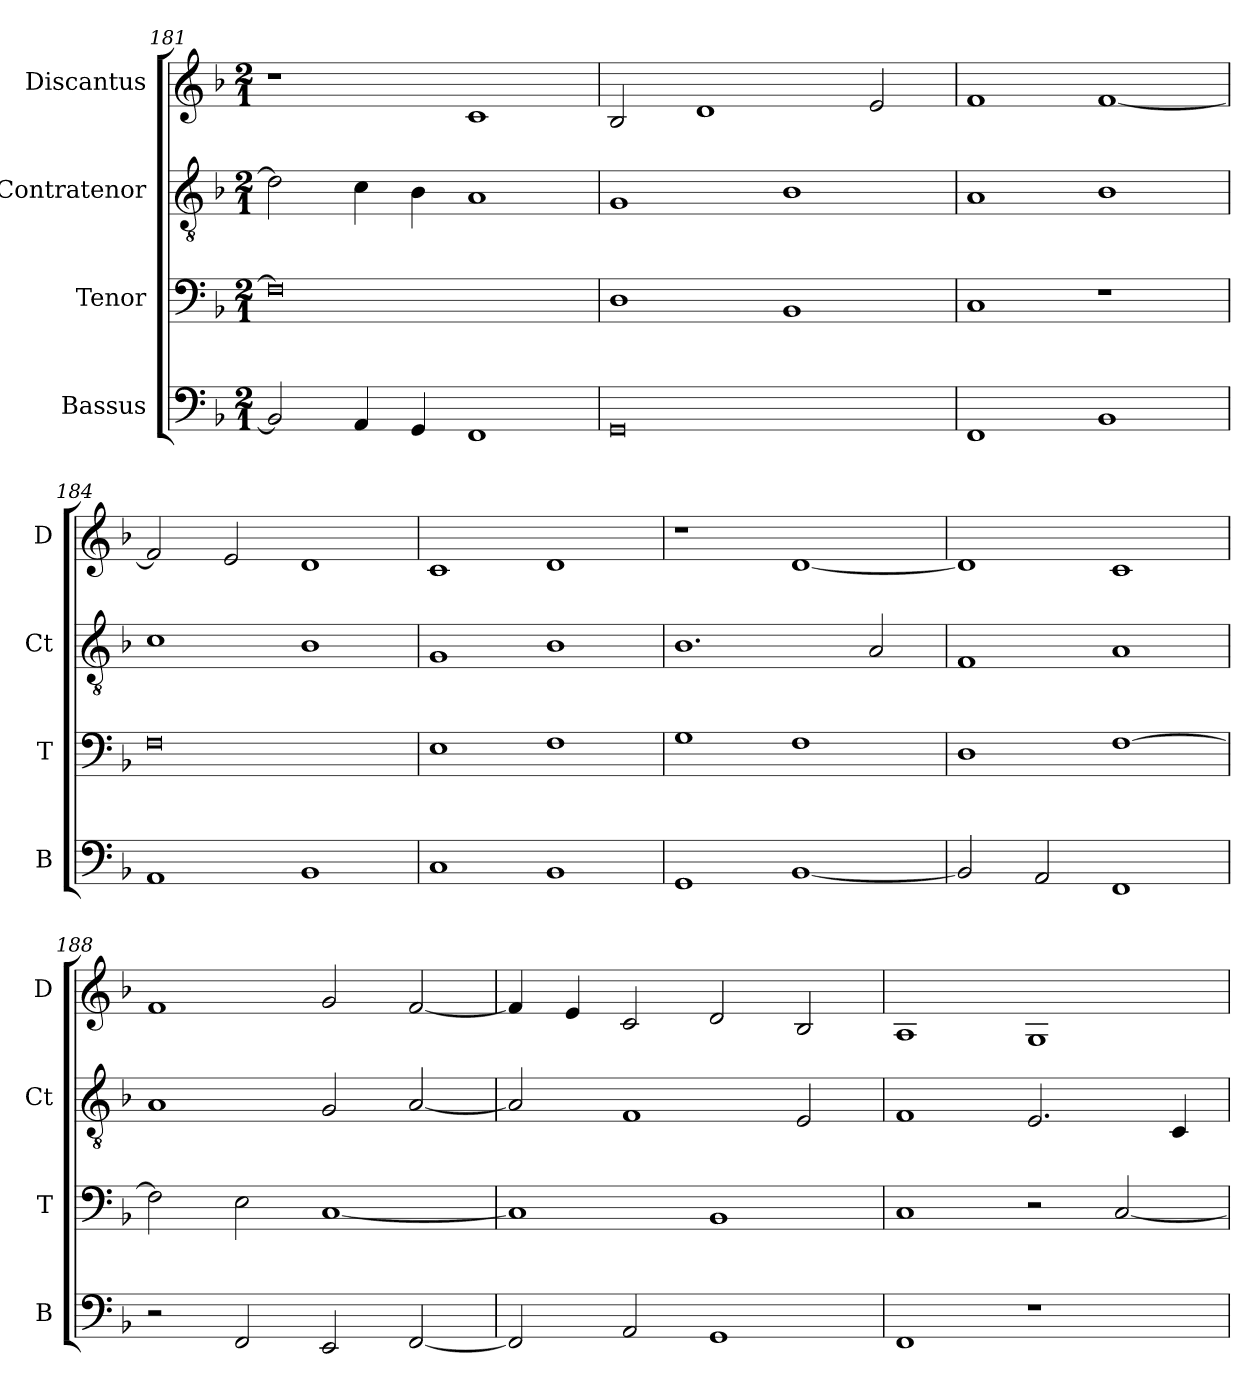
**kern	**kern	**kern	**kern
*part4	*part3	*part2	*part1
*staff4	*staff3	*staff2	*staff1
*I"Bassus	*I"Tenor	*I"Contratenor	*I"Discantus
*I'B	*I'T	*I'Ct	*I'D
*clefF4	*clefF4	*clefGv2	*clefG2
*k[b-]	*k[b-]	*k[b-]	*k[b-]
*M2/1	*M2/1	*M2/1	*M2/1
=181	=181	=181	=181
2BB-/]	0F]	2d\]	1r
4AA/	.	4c\	.
4GG/	.	4B-\	.
1FF	.	1A	1c
=182	=182	=182	=182
0GG	1D	1G	2B-/
.	.	.	1d
.	1BB-	1B-	.
.	.	.	2e/
=183	=183	=183	=183
1FF	1C	1A	1f
1BB-	1r	1B-	[1f
=184	=184	=184	=184
1AA	0F	1c	2f/]
.	.	.	2e/
1BB-	.	1B-	1d
=185	=185	=185	=185
1C	1E	1G	1c
1BB-	1F	1B-	1d
=186	=186	=186	=186
1GG	1G	1.B-	1r
[1BB-	1F	.	[1d
.	.	2A/	.
=187	=187	=187	=187
2BB-/]	1D	1F	1d]
2AA/	.	.	.
1FF	[1F	1A	1c
=188	=188	=188	=188
2r	2F\]	1A	1f
2FF/	2E\	.	.
2EE/	[1C	2G/	2g/
[2FF/	.	[2A/	[2f/
=189	=189	=189	=189
2FF/]	1C]	2A/]	4f/]
.	.	.	4e/
2AA/	.	1F	2c/
1GG	1BB-	.	2d/
.	.	2E/	2B-/
=190	=190	=190	=190
1FF	1C	1F	1A
1r	2r	2.E/	1G
.	[2C/	.	.
.	.	4C/	.
=	=	=	=
*-	*-	*-	*-
